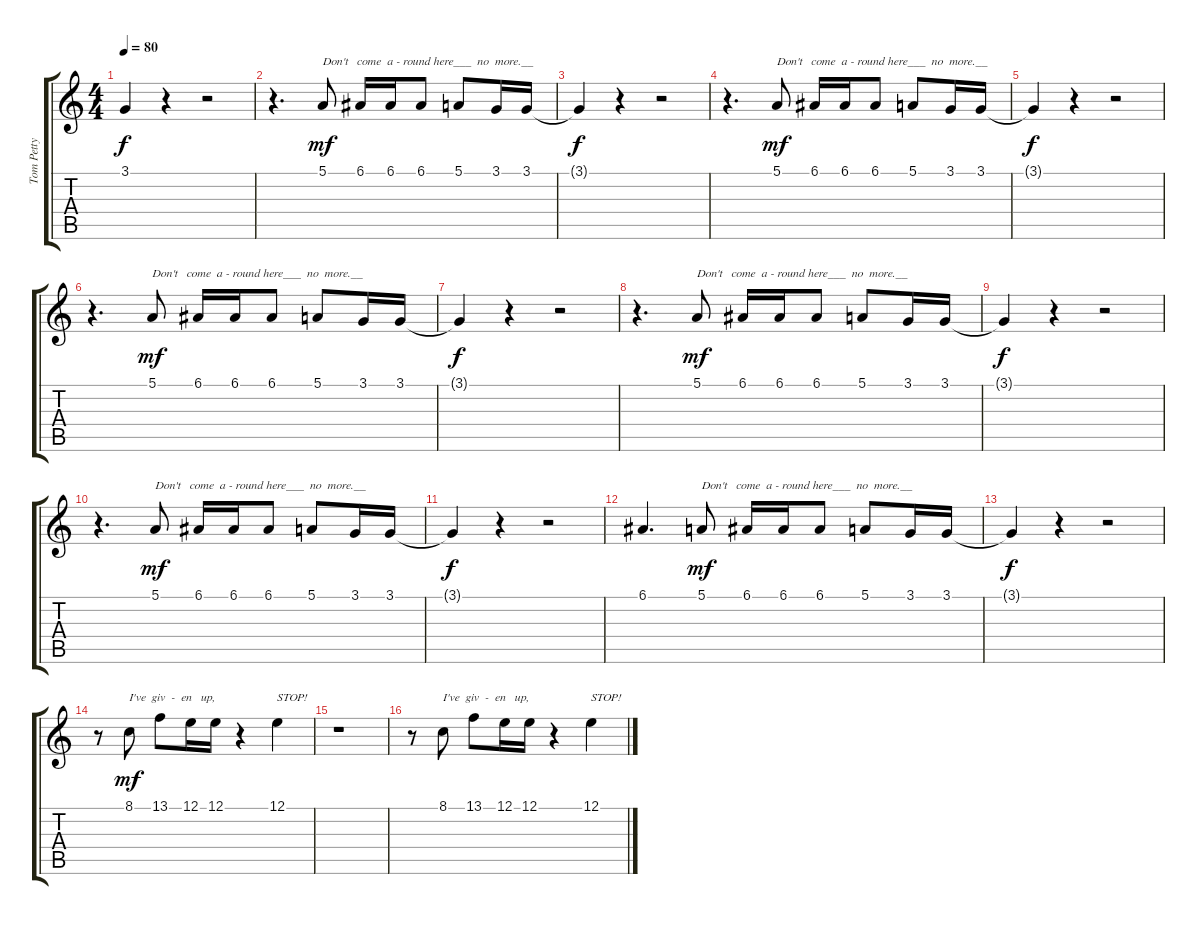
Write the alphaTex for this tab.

\track ("Tom Petty Voice" "Tom Petty ") {instrument fx5brightness}
\staff {score tabs}
\tuning (E4 B3 G3 D3 A2 E2) {hide}
\ts (4 4)
\tempo 80
\clef g2
\ks c
3.1{t}.4{dy f} r.4 r.2 |
r.4{d} 5.1.8{txt "Don't   come  a - round here___  no  more.__" dy mf} 6.1.16 6.1.16 6.1.8 5.1.8 3.1.16 3.1.16 |
3.1{t}.4{dy f} r.4 r.2 |
r.4{d} 5.1.8{txt "Don't   come  a - round here___  no  more.__" dy mf} 6.1.16 6.1.16 6.1.8 5.1.8 3.1.16 3.1.16 |
3.1{t}.4{dy f} r.4 r.2 |
r.4{d} 5.1.8{txt "Don't   come  a - round here___  no  more.__" dy mf} 6.1.16 6.1.16 6.1.8 5.1.8 3.1.16 3.1.16 |
3.1{t}.4{dy f} r.4 r.2 |
r.4{d} 5.1.8{txt "Don't   come  a - round here___  no  more.__" dy mf} 6.1.16 6.1.16 6.1.8 5.1.8 3.1.16 3.1.16 |
3.1{t}.4{dy f} r.4 r.2 |
r.4{d} 5.1.8{txt "Don't   come  a - round here___  no  more.__" dy mf} 6.1.16 6.1.16 6.1.8 5.1.8 3.1.16 3.1.16 |
3.1{t}.4{dy f} r.4 r.2 |
6.1.4{d} 5.1.8{txt "Don't   come  a - round here___  no  more.__" dy mf} 6.1.16 6.1.16 6.1.8 5.1.8 3.1.16 3.1.16 |
3.1{t}.4{dy f} r.4 r.2 |
r.8 8.1.8{txt "I've  giv  -  en   up," dy mf} 13.1.8 12.1.16 12.1.16 r.4 12.1.4{txt "STOP!"} |
r.1 |
r.8 8.1.8{txt "I've  giv  -  en   up,"} 13.1.8 12.1.16 12.1.16 r.4 12.1.4{txt "STOP!"}
